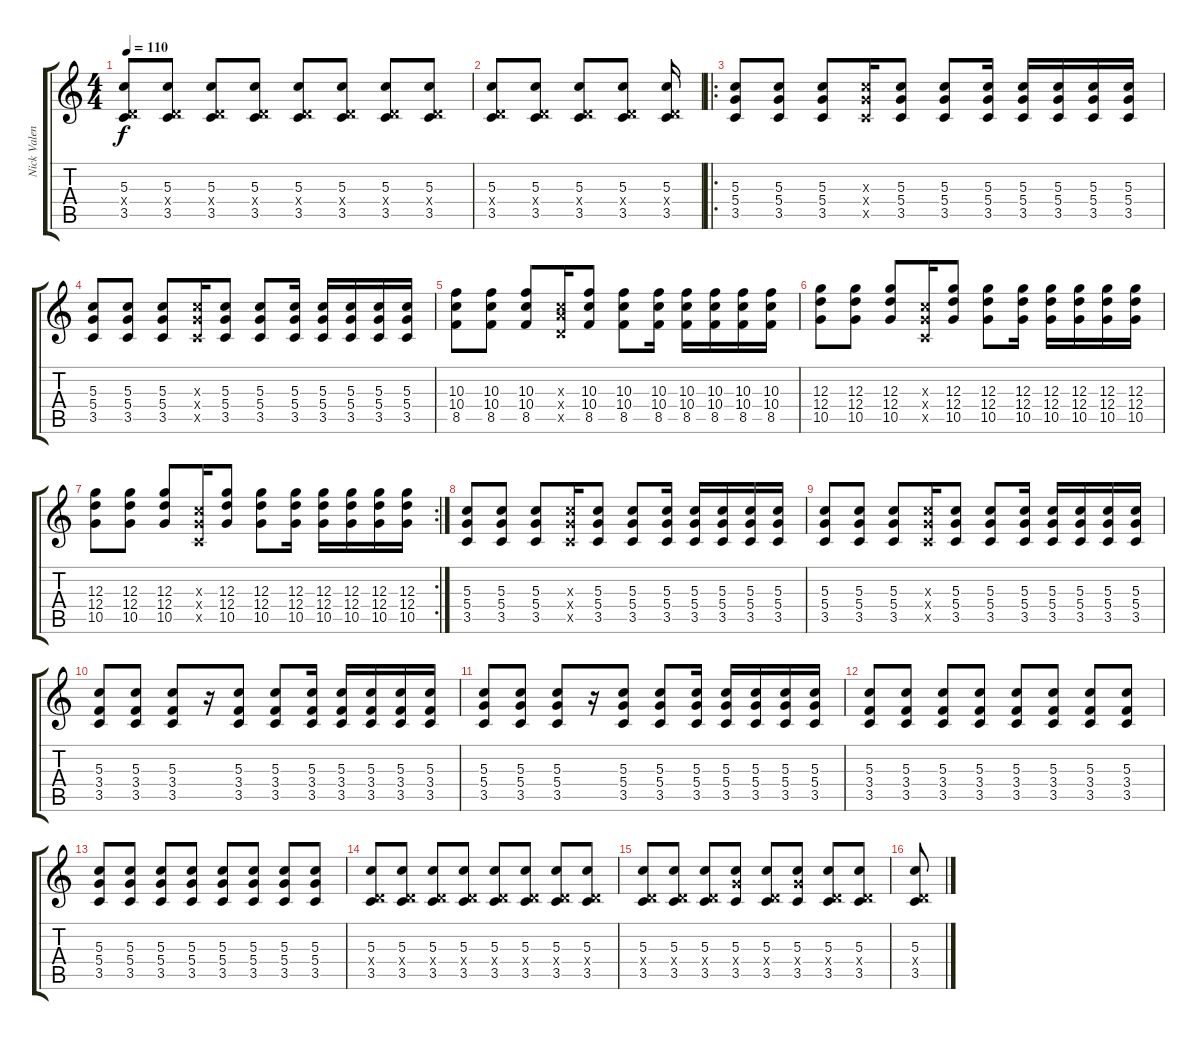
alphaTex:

\track ("Nick Valensi" "Nick Valen") {instrument overdrivenguitar}
\staff {score tabs}
\tuning (E4 B3 G3 D3 A2 E2) {hide}
\ts (4 4)
\tempo 110
\clef g2
\ks c
(5.3 0.4{x} 3.5).8{dy f} (5.3 0.4{x} 3.5).8 (5.3 0.4{x} 3.5).8 (5.3 0.4{x} 3.5).8 (5.3 0.4{x} 3.5).8 (5.3 0.4{x} 3.5).8 (5.3 0.4{x} 3.5).8 (5.3 0.4{x} 3.5).8 |
(5.3 0.4{x} 3.5).8 (5.3 0.4{x} 3.5).8 (5.3 0.4{x} 3.5).8 (5.3 0.4{x} 3.5).8 (5.3 0.4{x} 3.5).16 |
\ro
(5.3 5.4 3.5).8 (5.3 5.4 3.5).8 (5.3 5.4 3.5).8 (5.3{x} 5.4{x} 3.5{x}).16 (5.3 5.4 3.5).8 (5.3 5.4 3.5).8 (5.3 5.4 3.5).16 (5.3 5.4 3.5).16 (5.3 5.4 3.5).16 (5.3 5.4 3.5).16 (5.3 5.4 3.5).16 |
(5.3 5.4 3.5).8 (5.3 5.4 3.5).8 (5.3 5.4 3.5).8 (5.3{x} 5.4{x} 3.5{x}).16 (5.3 5.4 3.5).8 (5.3 5.4 3.5).8 (5.3 5.4 3.5).16 (5.3 5.4 3.5).16 (5.3 5.4 3.5).16 (5.3 5.4 3.5).16 (5.3 5.4 3.5).16 |
(10.3 10.4 8.5).8 (10.3 10.4 8.5).8 (10.3 10.4 8.5).8 (5.3{x} 7.4{x} 5.5{x}).16 (10.3 10.4 8.5).8 (10.3 10.4 8.5).8 (10.3 10.4 8.5).16 (10.3 10.4 8.5).16 (10.3 10.4 8.5).16 (10.3 10.4 8.5).16 (10.3 10.4 8.5).16 |
(12.3 12.4 10.5).8 (12.3 12.4 10.5).8 (12.3 12.4 10.5).8 (5.3{x} 5.4{x} 3.5{x}).16 (12.3 12.4 10.5).8 (12.3 12.4 10.5).8 (12.3 12.4 10.5).16 (12.3 12.4 10.5).16 (12.3 12.4 10.5).16 (12.3 12.4 10.5).16 (12.3 12.4 10.5).16 |
\rc 2
(12.3 12.4 10.5).8 (12.3 12.4 10.5).8 (12.3 12.4 10.5).8 (5.3{x} 5.4{x} 3.5{x}).16 (12.3 12.4 10.5).8 (12.3 12.4 10.5).8 (12.3 12.4 10.5).16 (12.3 12.4 10.5).16 (12.3 12.4 10.5).16 (12.3 12.4 10.5).16 (12.3 12.4 10.5).16 |
(5.3 5.4 3.5).8 (5.3 5.4 3.5).8 (5.3 5.4 3.5).8 (5.3{x} 5.4{x} 3.5{x}).16 (5.3 5.4 3.5).8 (5.3 5.4 3.5).8 (5.3 5.4 3.5).16 (5.3 5.4 3.5).16 (5.3 5.4 3.5).16 (5.3 5.4 3.5).16 (5.3 5.4 3.5).16 |
(5.3 5.4 3.5).8 (5.3 5.4 3.5).8 (5.3 5.4 3.5).8 (5.3{x} 5.4{x} 3.5{x}).16 (5.3 5.4 3.5).8 (5.3 5.4 3.5).8 (5.3 5.4 3.5).16 (5.3 5.4 3.5).16 (5.3 5.4 3.5).16 (5.3 5.4 3.5).16 (5.3 5.4 3.5).16 |
(5.3 3.4 3.5).8 (5.3 3.4 3.5).8 (5.3 3.4 3.5).8 r.16 (5.3 3.4 3.5).8 (5.3 3.4 3.5).8 (5.3 3.4 3.5).16 (5.3 3.4 3.5).16 (5.3 3.4 3.5).16 (5.3 3.4 3.5).16 (5.3 3.4 3.5).16 |
(5.3 5.4 3.5).8 (5.3 5.4 3.5).8 (5.3 5.4 3.5).8 r.16 (5.3 5.4 3.5).8 (5.3 5.4 3.5).8 (5.3 5.4 3.5).16 (5.3 5.4 3.5).16 (5.3 5.4 3.5).16 (5.3 5.4 3.5).16 (5.3 5.4 3.5).16 |
(5.3 3.4 3.5).8 (5.3 3.4 3.5).8 (5.3 3.4 3.5).8 (5.3 3.4 3.5).8 (5.3 3.4 3.5).8 (5.3 3.4 3.5).8 (5.3 3.4 3.5).8 (5.3 3.4 3.5).8 |
(5.3 5.4 3.5).8 (5.3 5.4 3.5).8 (5.3 5.4 3.5).8 (5.3 5.4 3.5).8 (5.3 5.4 3.5).8 (5.3 5.4 3.5).8 (5.3 5.4 3.5).8 (5.3 5.4 3.5).8 |
(5.3 0.4{x} 3.5).8 (5.3 0.4{x} 3.5).8 (5.3 0.4{x} 3.5).8 (5.3 0.4{x} 3.5).8 (5.3 0.4{x} 3.5).8 (5.3 0.4{x} 3.5).8 (5.3 0.4{x} 3.5).8 (5.3 0.4{x} 3.5).8 |
(5.3 0.4{x} 3.5).8 (5.3 0.4{x} 3.5).8 (5.3 0.4{x} 3.5).8 (5.3 5.4{x} 3.5).8 (5.3 0.4{x} 3.5).8 (5.3 5.4{x} 3.5).8 (5.3 0.4{x} 3.5).8 (5.3 0.4{x} 3.5).8 |
(5.3 0.4{x} 3.5).8
